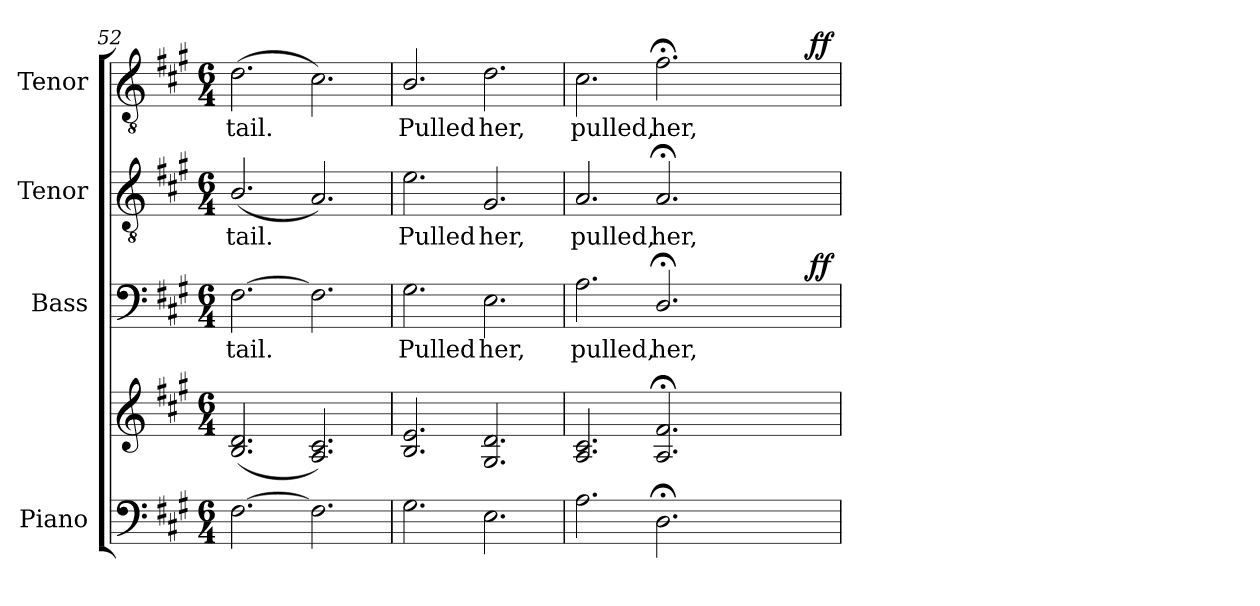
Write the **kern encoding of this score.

**kern	**kern	**kern	**text	**dynam	**kern	**text	**kern	**text	**dynam
*part4	*part4	*part3	*part3	*part3	*part2	*part2	*part1	*part1	*part1
*staff5	*staff4	*staff3	*staff3	*staff3	*staff2	*staff2	*staff1	*staff1	*staff1
*I"Piano	*	*I"Bass	*	*	*I"Tenor	*	*I"Tenor	*	*
*I'Pno.	*	*I'B.	*	*	*I'T.	*	*I'T.	*	*
*clefF4	*clefG2	*clefF4	*	*	*clefGv2	*	*clefGv2	*	*
*	*	*	*	*	*ITrd7c12	*	*ITrd7c12	*	*
*k[f#c#g#]	*k[f#c#g#]	*k[f#c#g#]	*	*	*k[f#c#g#]	*	*k[f#c#g#]	*	*
*A:	*A:	*A:	*	*	*A:	*	*A:	*	*
*M6/4	*M6/4	*M6/4	*	*	*M6/4	*	*M6/4	*	*
=52	=52	=52	=52	=52	=52	=52	=52	=52	=52
!	!	!	!LO:LY:b:color=#000000	!	!	!	!	!	!
!	!	!	!	!	!	!LO:LY:b:color=#000000	!	!	!
!	!	!	!	!	!	!	!	!LO:LY:b:color=#000000	!
[2.F#i\	(2.Bi/ 2.di	[2.F#i\	tail.	.	(2.BBi/	tail.	(2.Di\	tail.	.
2.F#i\]	2.Ai/ 2.c#i)	2.F#i\]	.	.	2.AAi/)	.	2.C#i\)	.	.
!!LO:LB:g=z
=53	=53	=53	=53	=53	=53	=53	=53	=53	=53
!	!	!	!LO:LY:b:color=#000000	!	!	!	!	!	!
!	!	!	!	!	!	!LO:LY:b:color=#000000	!	!	!
!	!	!	!	!	!	!	!	!LO:LY:b:color=#000000	!
2.G#i\	2.Bi/ 2.ei	2.G#i\	Pulled	.	2.Ei\	Pulled	2.BBi/	Pulled	.
!	!	!	!LO:LY:b:color=#000000	!	!	!	!	!	!
!	!	!	!	!	!	!LO:LY:b:color=#000000	!	!	!
!	!	!	!	!	!	!	!	!LO:LY:b:color=#000000	!
2.Ei\	2.G#i/ 2.di	2.Ei\	her,	.	2.GG#i/	her,	2.Di\	her,	.
=54	=54	=54	=54	=54	=54	=54	=54	=54	=54
!	!	!	!LO:LY:b:color=#000000	!	!	!	!	!	!
!	!	!	!	!	!	!LO:LY:b:color=#000000	!	!	!
!	!	!	!	!	!	!	!	!LO:LY:b:color=#000000	!
*	*	*^	*	*	*	*	*^	*	*
2.Ai\	2.Ai/ 2.c#i	2.Ai\	1ryy	pulled,	.	2.AAi/	pulled,	2.C#i\	1ryy	pulled,	.
!	!	!	!	!LO:LY:b:color=#000000	!	!	!	!	!	!	!
!	!	!	!	!	!	!	!LO:LY:b:color=#000000	!	!	!	!
!	!	!	!	!	!	!	!	!	!	!LO:LY:b:color=#000000	!
2.D;i\	2.Ai/; 2.f#i;	2.D;i/	.	her,	.	2.AA;i/	her,	2.F#;i\	.	her,	.
.	.	.	4ryy	.	.	.	.	.	4ryy	.	.
.	.	.	8ryy	.	.	.	.	.	8ryy	.	.
.	.	.	16ryy	.	.	.	.	.	16ryy	.	.
.	.	.	32ryy	.	.	.	.	.	32ryy	.	.
.	.	.	64ryy	.	.	.	.	.	64ryy	.	.
.	.	.	128...ryy	.	.	.	.	.	128...ryy	.	.
.	.	.	1024ryy	.	ff	.	.	.	1024ryy	.	ff
*	*	*v	*v	*	*	*	*	*v	*v	*	*
=	=	=	=	=	=	=	=	=	=
*-	*-	*-	*-	*-	*-	*-	*-	*-	*-
